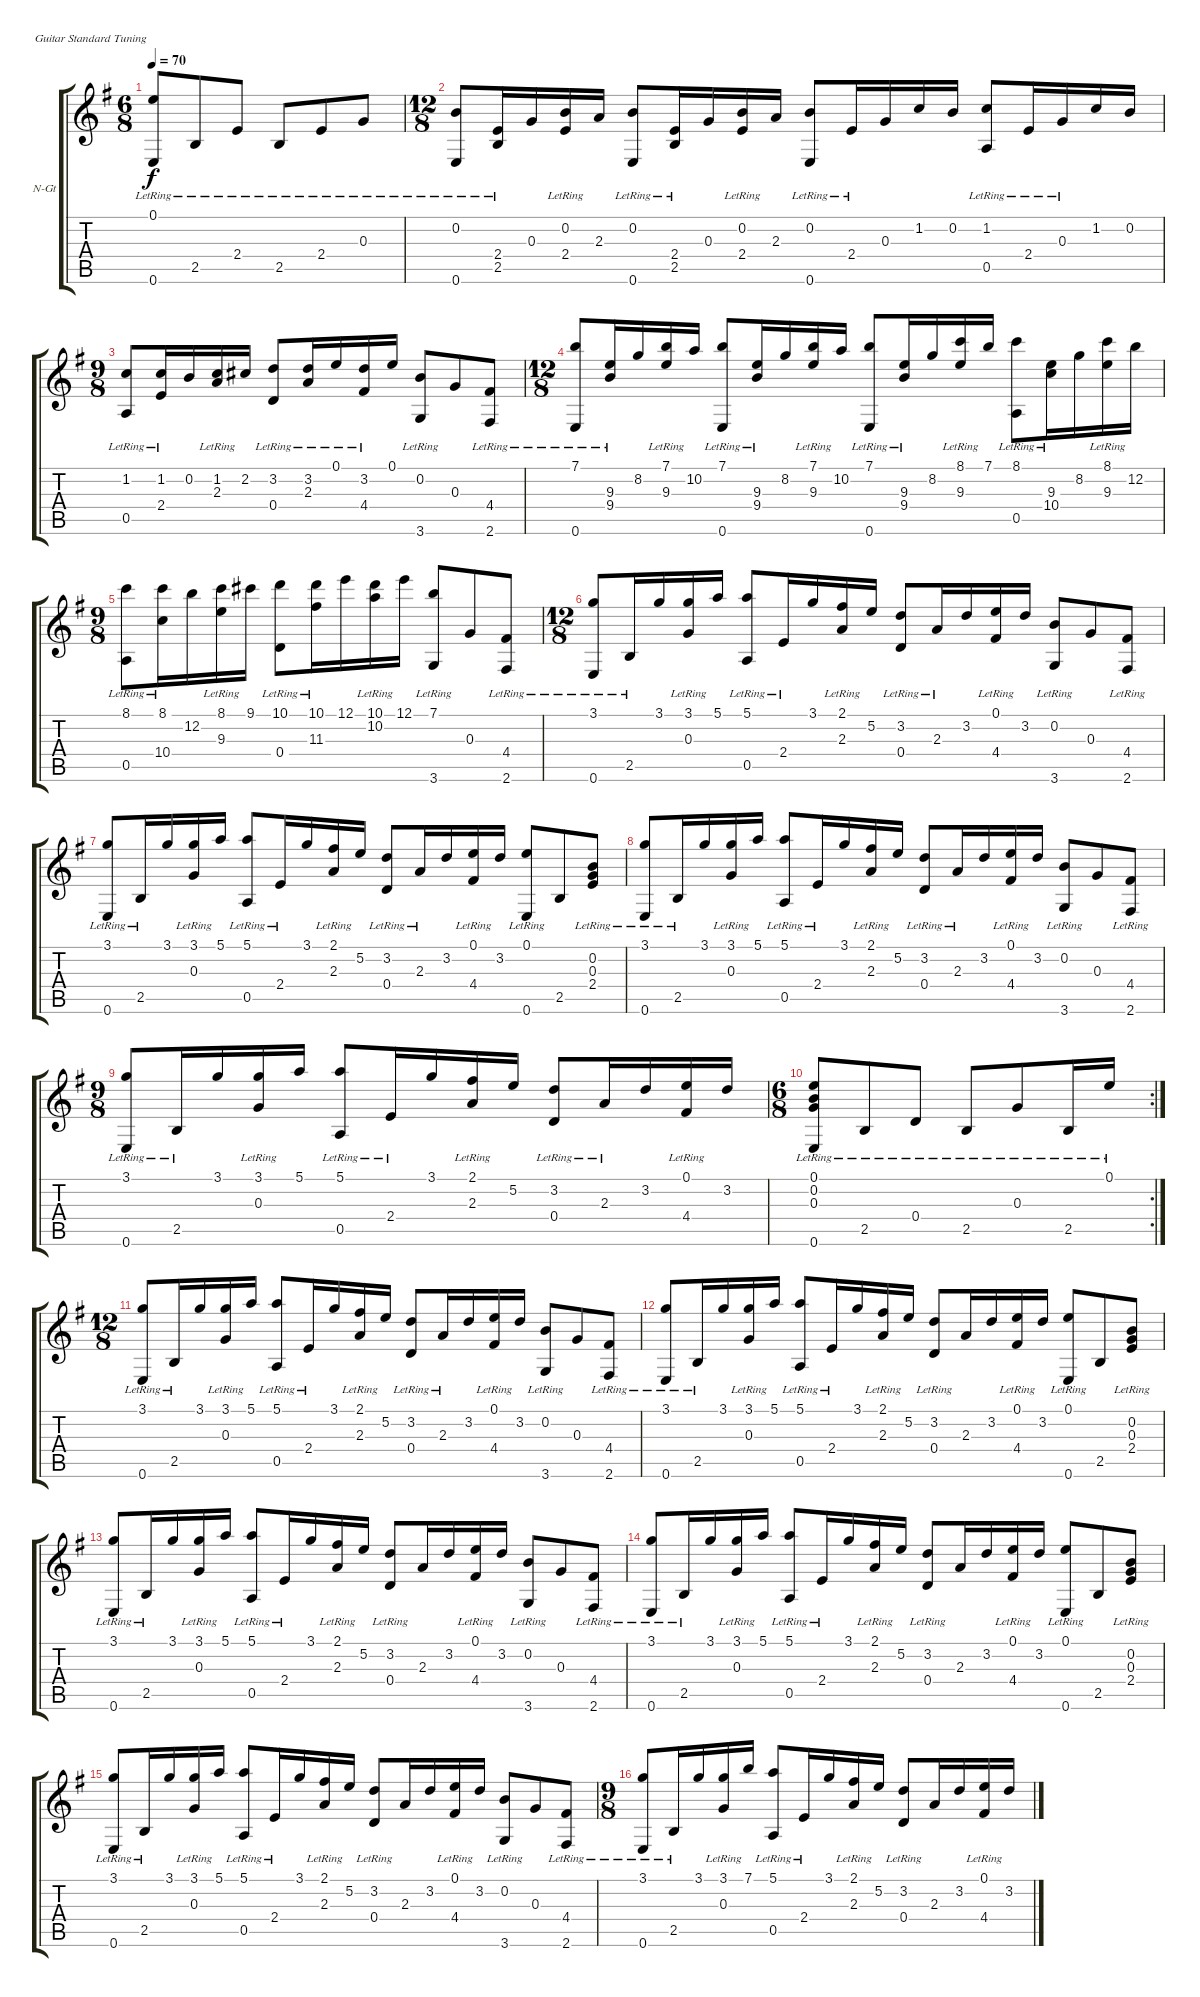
\bracketExtendMode groupsimilarinstruments
\firstSystemTrackNameOrientation horizontal
\otherSystemsTrackNameOrientation horizontal
\track ("Track 1" "N-Gt") {instrument acousticguitarnylon}
\staff {score tabs}
\tuning (E4 B3 G3 D3 A2 E2)
\ts (6 8)
\beaming (8 3 3)
\tempo 70
\clef g2
\ks eminor
(0.1{lr} 0.6{lr}).8{dy f} 2.5{lr}.8 2.4{lr}.8 2.5{lr}.8 2.4{lr}.8 0.3{lr}.8 |
\ts (12 8)
\beaming (8 3 3 3 3)
(0.2{lr} 0.6{lr}).8 (2.4{lr} 2.5{lr}).16 0.3.16 (0.2{lr} 2.4{lr}).16 2.3.16 (0.2{lr} 0.6{lr}).8 (2.4{lr} 2.5{lr}).16 0.3.16 (0.2{lr} 2.4{lr}).16 2.3.16 (0.2{lr} 0.6{lr}).8 2.4{lr}.16 0.3.16 1.2.16 0.2.16 (1.2{lr} 0.5{lr}).8 2.4{lr}.16 0.3{lr}.16 1.2.16 0.2.16 |
\ts (9 8)
\beaming (8 3 3 3)
(1.2{lr} 0.5{lr}).8 (1.2{lr} 2.4{lr}).16 0.2.16 (1.2{lr} 2.3{lr}).16 2.2.16 (3.2{lr} 0.4{lr}).8 (3.2{lr} 2.3{lr}).16 0.1{lr}.16 (3.2{lr} 4.4{lr}).16 0.1.16 (0.2{lr} 3.6{lr}).8 0.3.8 (4.4{lr} 2.6{lr}).8 |
\ts (12 8)
\beaming (8 3 3 3 3)
(7.1{lr} 0.6{lr}).8 (9.3{lr} 9.4{lr}).16 8.2.16 (7.1{lr} 9.3{lr}).16 10.2.16 (7.1{lr} 0.6{lr}).8 (9.3{lr} 9.4{lr}).16 8.2.16 (7.1{lr} 9.3{lr}).16 10.2.16 (7.1{lr} 0.6{lr}).8 (9.3{lr} 9.4{lr}).16 8.2.16 (8.1{lr} 9.3{lr}).16 7.1.16 (8.1{lr} 0.5{lr}).8 (9.3{lr} 10.4{lr}).16 8.2.16 (8.1{lr} 9.3{lr}).16 12.2.16 |
\ts (9 8)
\beaming (8 3 3 3)
(8.1{lr} 0.5{lr}).8 (8.1{lr} 10.4{lr}).16 12.2.16 (8.1{lr} 9.3{lr}).16 9.1.16 (10.1{lr} 0.4{lr}).8 (10.1{lr} 11.3{lr}).16 12.1.16 (10.1{lr} 10.2{lr}).16 12.1.16 (7.1{lr} 3.6{lr}).8 0.3.8 (4.4{lr} 2.6{lr}).8 |
\ts (12 8)
\beaming (8 3 3 3 3)
(3.1{lr} 0.6{lr}).8 2.5{lr}.16 3.1.16 (3.1{lr} 0.3{lr}).16 5.1.16 (5.1{lr} 0.5{lr}).8 2.4{lr}.16 3.1.16 (2.1{lr} 2.3{lr}).16 5.2.16 (3.2{lr} 0.4{lr}).8 2.3{lr}.16 3.2.16 (0.1{lr} 4.4{lr}).16 3.2.16 (0.2{lr} 3.6{lr}).8 0.3.8 (4.4{lr} 2.6{lr}).8 |
(3.1{lr} 0.6{lr}).8 2.5{lr}.16 3.1.16 (3.1{lr} 0.3{lr}).16 5.1.16 (5.1{lr} 0.5{lr}).8 2.4{lr}.16 3.1.16 (2.1{lr} 2.3{lr}).16 5.2.16 (3.2{lr} 0.4{lr}).8 2.3{lr}.16 3.2.16 (0.1{lr} 4.4{lr}).16 3.2.16 (0.1{lr} 0.6{lr}).8 2.5.8 (0.2{lr} 0.3{lr} 2.4{lr}).8 |
(3.1{lr} 0.6{lr}).8 2.5{lr}.16 3.1.16 (3.1{lr} 0.3{lr}).16 5.1.16 (5.1{lr} 0.5{lr}).8 2.4{lr}.16 3.1.16 (2.1{lr} 2.3{lr}).16 5.2.16 (3.2{lr} 0.4{lr}).8 2.3{lr}.16 3.2.16 (0.1{lr} 4.4{lr}).16 3.2.16 (0.2{lr} 3.6{lr}).8 0.3.8 (4.4{lr} 2.6{lr}).8 |
\ts (9 8)
\beaming (8 3 3 3)
(3.1{lr} 0.6{lr}).8 2.5{lr}.16 3.1.16 (3.1{lr} 0.3{lr}).16 5.1.16 (5.1{lr} 0.5{lr}).8 2.4{lr}.16 3.1.16 (2.1{lr} 2.3{lr}).16 5.2.16 (3.2{lr} 0.4{lr}).8 2.3{lr}.16 3.2.16 (0.1{lr} 4.4{lr}).16 3.2.16 |
\rc 2
\ts (6 8)
\beaming (8 3 3)
(0.1{lr} 0.2{lr} 0.3{lr} 0.6{lr}).8 2.5{lr}.8 0.4{lr}.8 2.5{lr}.8 0.3{lr}.8 2.5{lr}.16 0.1{lr}.16 |
\ts (12 8)
\beaming (8 3 3 3 3)
(3.1{lr} 0.6{lr}).8 2.5{lr}.16 3.1.16 (3.1{lr} 0.3{lr}).16 5.1.16 (5.1{lr} 0.5{lr}).8 2.4{lr}.16 3.1.16 (2.1{lr} 2.3{lr}).16 5.2.16 (3.2{lr} 0.4{lr}).8 2.3{lr}.16 3.2.16 (0.1{lr} 4.4{lr}).16 3.2.16 (0.2{lr} 3.6{lr}).8 0.3.8 (4.4{lr} 2.6{lr}).8 |
(3.1{lr} 0.6{lr}).8 2.5{lr}.16 3.1.16 (3.1{lr} 0.3{lr}).16 5.1.16 (5.1{lr} 0.5{lr}).8 2.4{lr}.16 3.1.16 (2.1{lr} 2.3{lr}).16 5.2.16 (3.2{lr} 0.4{lr}).8 2.3.16 3.2.16 (0.1{lr} 4.4{lr}).16 3.2.16 (0.1{lr} 0.6{lr}).8 2.5.8 (0.2{lr} 0.3{lr} 2.4{lr}).8 |
(3.1{lr} 0.6{lr}).8 2.5{lr}.16 3.1.16 (3.1{lr} 0.3{lr}).16 5.1.16 (5.1{lr} 0.5{lr}).8 2.4{lr}.16 3.1.16 (2.1{lr} 2.3{lr}).16 5.2.16 (3.2{lr} 0.4{lr}).8 2.3.16 3.2.16 (0.1{lr} 4.4{lr}).16 3.2.16 (0.2{lr} 3.6{lr}).8 0.3.8 (4.4{lr} 2.6{lr}).8 |
(3.1{lr} 0.6{lr}).8 2.5{lr}.16 3.1.16 (3.1{lr} 0.3{lr}).16 5.1.16 (5.1{lr} 0.5{lr}).8 2.4{lr}.16 3.1.16 (2.1{lr} 2.3{lr}).16 5.2.16 (3.2{lr} 0.4{lr}).8 2.3.16 3.2.16 (0.1{lr} 4.4{lr}).16 3.2.16 (0.1{lr} 0.6{lr}).8 2.5.8 (0.2{lr} 0.3{lr} 2.4{lr}).8 |
(3.1{lr} 0.6{lr}).8 2.5{lr}.16 3.1.16 (3.1{lr} 0.3{lr}).16 5.1.16 (5.1{lr} 0.5{lr}).8 2.4{lr}.16 3.1.16 (2.1{lr} 2.3{lr}).16 5.2.16 (3.2{lr} 0.4{lr}).8 2.3.16 3.2.16 (0.1{lr} 4.4{lr}).16 3.2.16 (0.2{lr} 3.6{lr}).8 0.3.8 (4.4{lr} 2.6{lr}).8 |
\ts (9 8)
\beaming (8 3 3 3)
(3.1{lr} 0.6{lr}).8 2.5{lr}.16 3.1.16 (3.1{lr} 0.3{lr}).16 7.1.16 (5.1{lr} 0.5{lr}).8 2.4{lr}.16 3.1.16 (2.1{lr} 2.3{lr}).16 5.2.16 (3.2{lr} 0.4{lr}).8 2.3.16 3.2.16 (0.1{lr} 4.4{lr}).16 3.2.16
